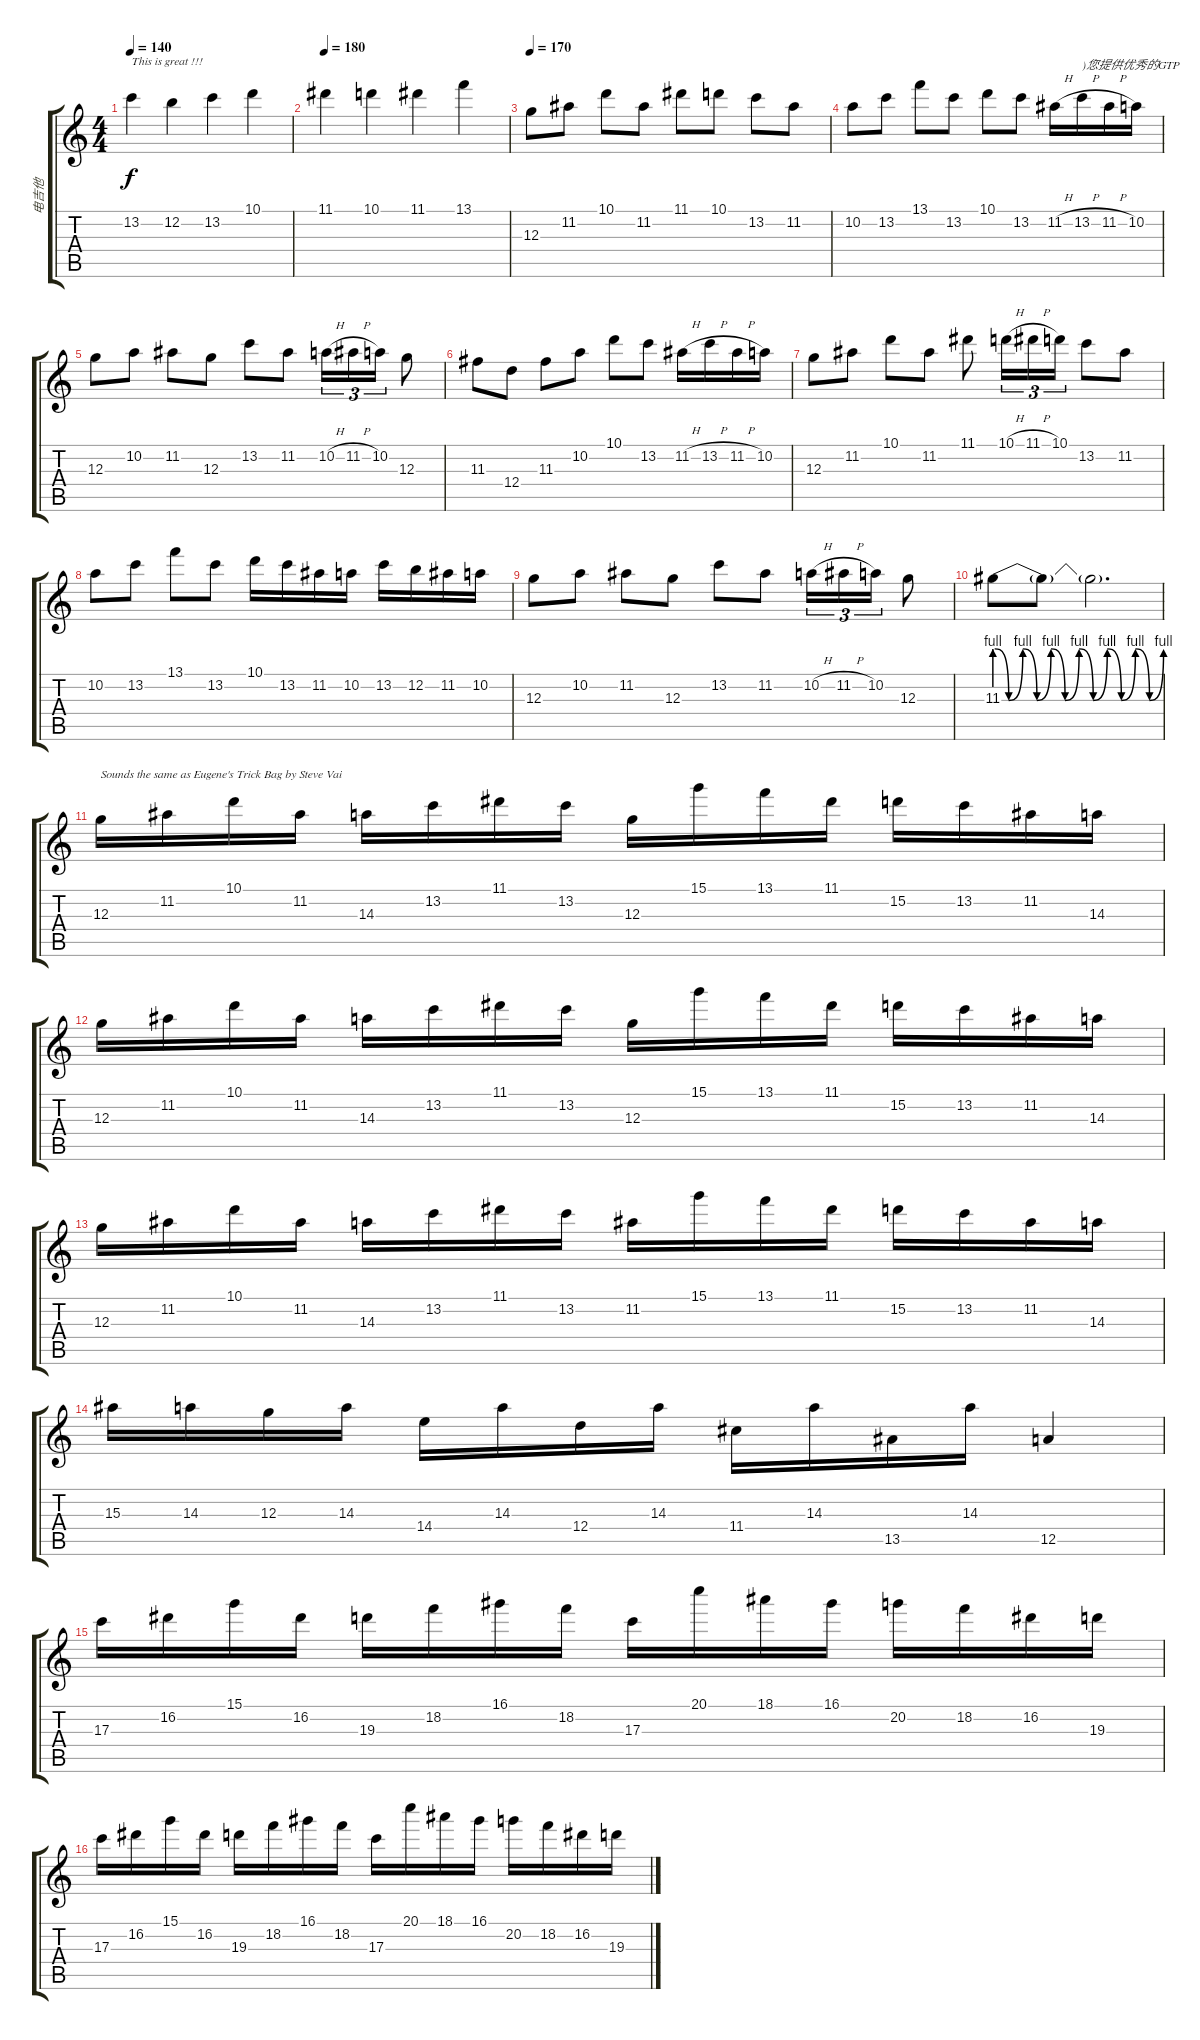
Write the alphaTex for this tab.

\track ("电吉他" "电吉他") {instrument overdrivenguitar}
\staff {score tabs}
\tuning (E4 B3 G3 D3 A2 E2) {hide}
\ts (4 4)
\tempo 140
\tempo 190
\tempo 140
\clef g2
\ks c
13.2.4{txt "This is great !!!" dy f instrument overdrivenguitar} 12.2.4 13.2.4 10.1.4 |
\tempo 180
11.1.4 10.1.4 11.1.4 13.1.4 |
\tempo 170
12.3.8 11.2.8 10.1.8 11.2.8 11.1.8 10.1.8 13.2.8 11.2.8 |
10.2.8 13.2.8 13.1.8 13.2.8 10.1.8 13.2.8 11.2{h}.16 13.2{h}.16{txt ")您提供优秀的GTP"} 11.2{h}.16 10.2.16 |
12.3.8 10.2.8 11.2.8 12.3.8 13.2.8 11.2.8 10.2{h}.16{tu (3 2)} 11.2{h}.16{tu (3 2)} 10.2.16{tu (3 2)} 12.3.8 |
11.3.8 12.4.8 11.3.8 10.2.8 10.1.8 13.2.8 11.2{h}.16 13.2{h}.16 11.2{h}.16 10.2.16 |
12.3.8 11.2.8 10.1.8 11.2.8 11.1.8 10.1{h}.16{tu (3 2)} 11.1{h}.16{tu (3 2)} 10.1.16{tu (3 2)} 13.2.8 11.2.8 |
10.2.8 13.2.8 13.1.8 13.2.8 10.1.16 13.2.16 11.2.16 10.2.16 13.2.16 12.2.16 11.2.16 10.2.16 |
12.3.8 10.2.8 11.2.8 12.3.8 13.2.8 11.2.8 10.2{h}.16{tu (3 2)} 11.2{h}.16{tu (3 2)} 10.2.16{tu (3 2)} 12.3.8 |
11.3{be (custom 0 4 5 0 10 4 15 0 20 4 25 0 30 4 35 0 40 4 45 0 50 4 55 0 60 4)}.8 11.3{t}.8 11.3{t}.2{d} |
12.3.16{txt "Sounds the same as Eugene's Trick Bag by Steve Vai"} 11.2.16 10.1.16 11.2.16 14.3.16 13.2.16 11.1.16 13.2.16 12.3.16 15.1.16 13.1.16 11.1.16 15.2.16 13.2.16 11.2.16 14.3.16 |
12.3.16 11.2.16 10.1.16 11.2.16 14.3.16 13.2.16 11.1.16 13.2.16 12.3.16 15.1.16 13.1.16 11.1.16 15.2.16 13.2.16 11.2.16 14.3.16 |
12.3.16 11.2.16 10.1.16 11.2.16 14.3.16 13.2.16 11.1.16 13.2.16 11.2.16 15.1.16 13.1.16 11.1.16 15.2.16 13.2.16 11.2.16 14.3.16 |
15.3.16 14.3.16 12.3.16 14.3.16 14.4.16 14.3.16 12.4.16 14.3.16 11.4.16 14.3.16 13.5.16 14.3.16 12.5.4 |
17.3.16 16.2.16 15.1.16 16.2.16 19.3.16 18.2.16 16.1.16 18.2.16 17.3.16 20.1.16 18.1.16 16.1.16 20.2.16 18.2.16 16.2.16 19.3.16 |
17.3.16 16.2.16 15.1.16 16.2.16 19.3.16 18.2.16 16.1.16 18.2.16 17.3.16 20.1.16 18.1.16 16.1.16 20.2.16 18.2.16 16.2.16 19.3.16
